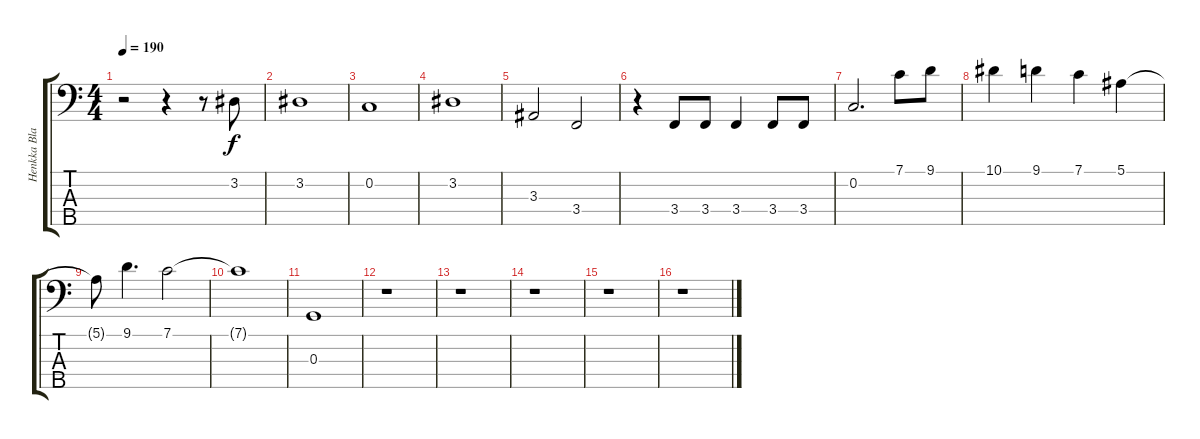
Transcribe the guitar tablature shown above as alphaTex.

\track ("Henkka Blacksmith" "Henkka Bla") {instrument electricbasspick}
\staff {score tabs}
\tuning (F2 C2 G1 D1 A0) {hide}
\ts (4 4)
\tempo 190
\clef f4
\ks c
r.2{dy f} r.4 r.8 3.2.8 |
3.2.1 |
0.2.1 |
3.2.1 |
3.3.2 3.4.2 |
r.4 3.4.8 3.4.8 3.4.4 3.4.8 3.4.8 |
0.2.2{d} 7.1.8 9.1.8 |
10.1.4 9.1.4 7.1.4 5.1.4 |
5.1{t}.8 9.1.4{d} 7.1.2 |
7.1{t}.1 |
0.3.1 |
r.1 |
r.1 |
r.1 |
r.1 |
r.1
